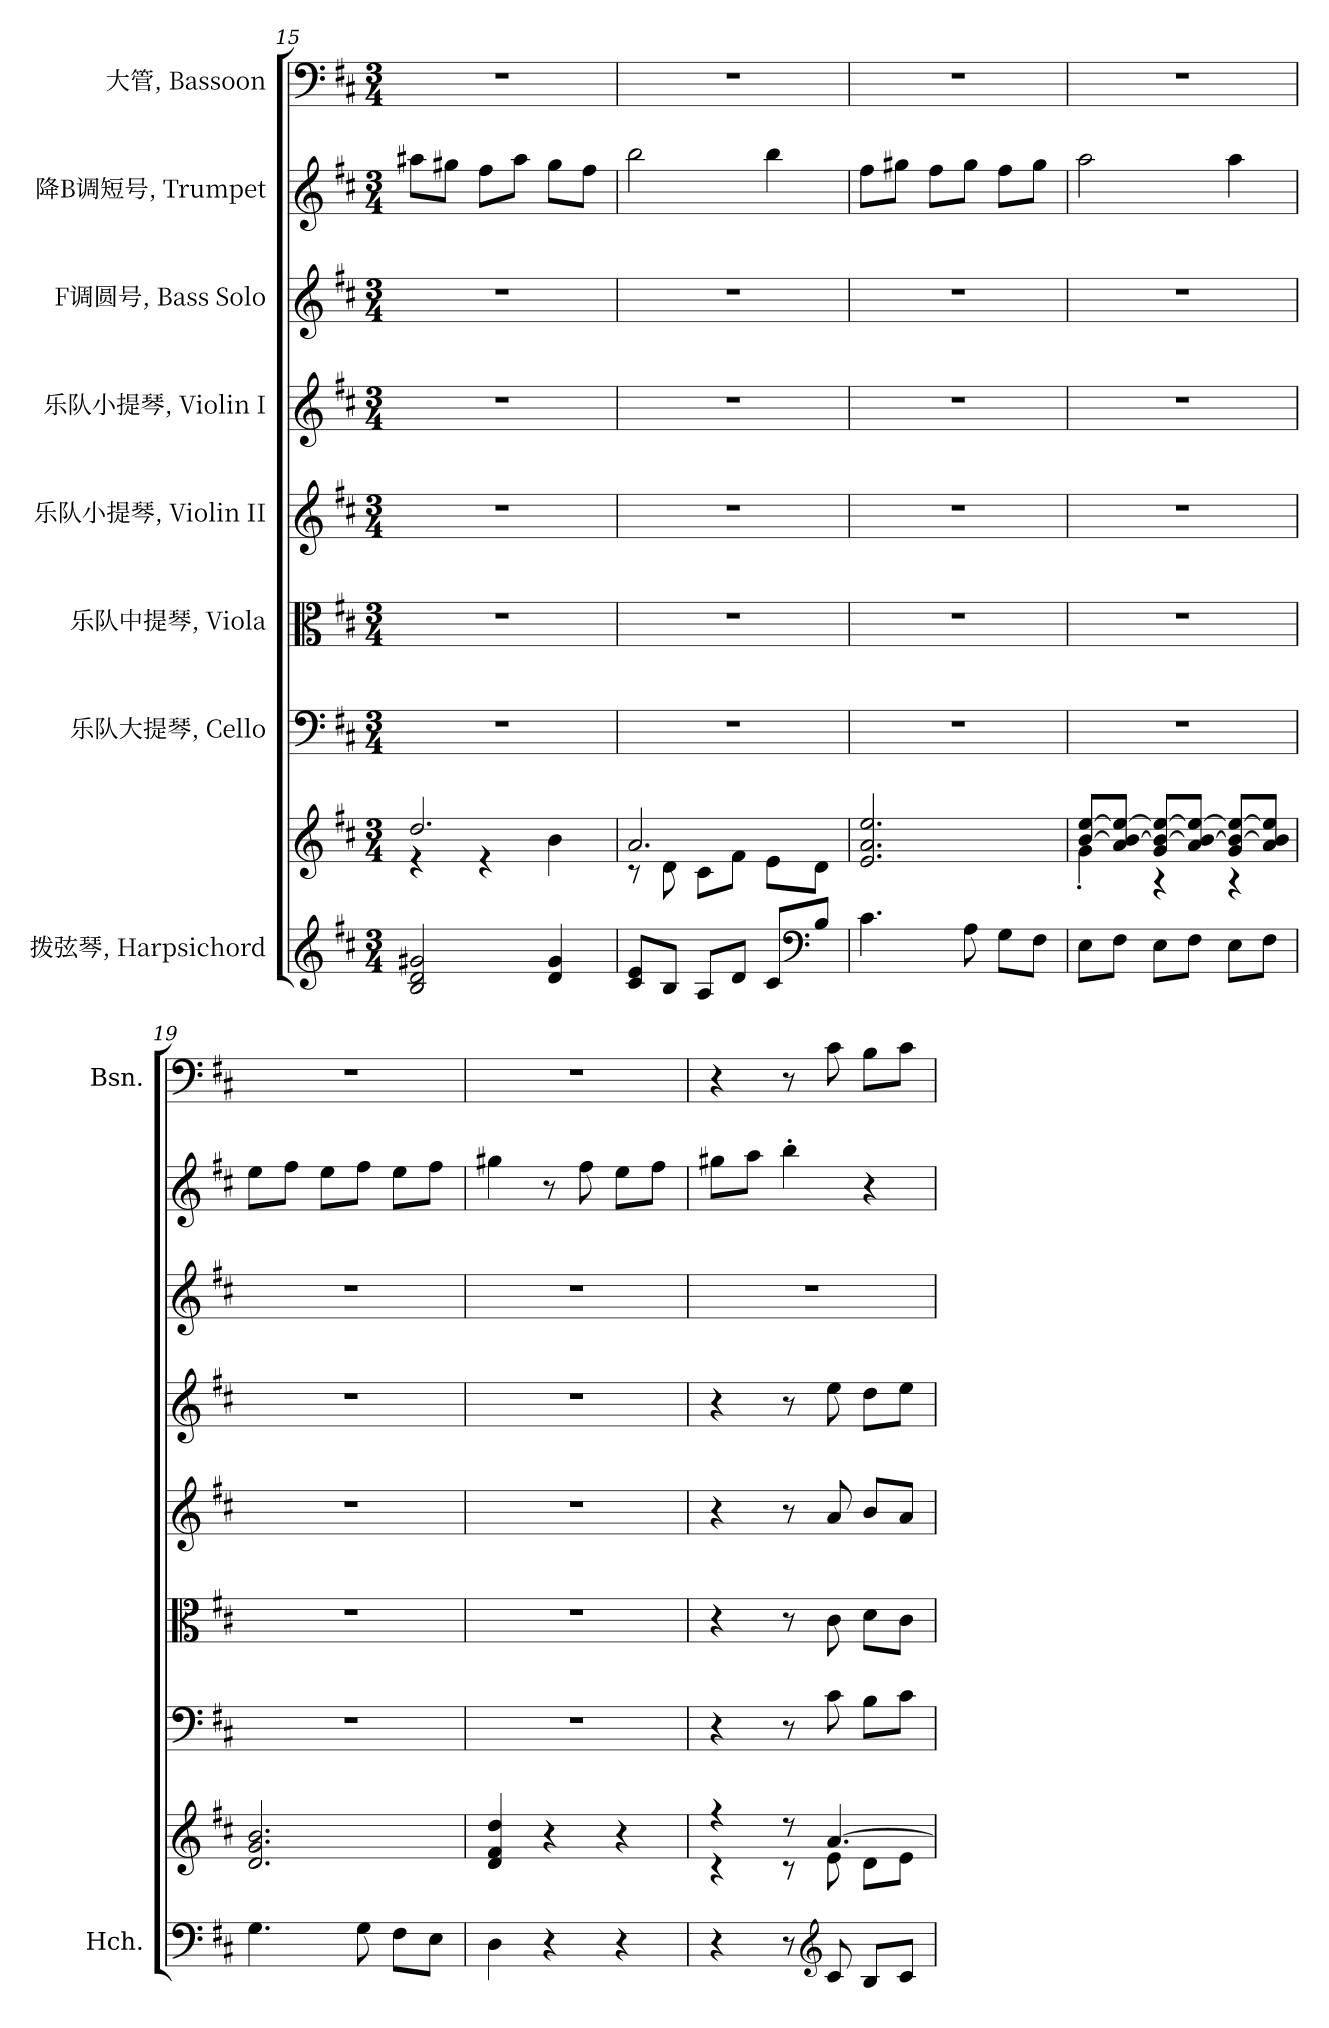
**kern	**kern	**kern	**kern	**kern	**kern	**kern	**kern	**kern
*part8	*part8	*part7	*part6	*part5	*part4	*part3	*part2	*part1
*staff9	*staff8	*staff7	*staff6	*staff5	*staff4	*staff3	*staff2	*staff1
*I"拨弦琴, Harpsichord	*	*I"乐队大提琴, Cello	*I"乐队中提琴, Viola	*I"乐队小提琴, Violin II	*I"乐队小提琴, Violin I	*I"F调圆号, Bass Solo	*I"降B调短号, Trumpet	*I"大管, Bassoon
*I'Hch.	*	*	*	*	*	*	*	*I'Bsn.
*clefG2	*clefG2	*clefF4	*clefC3	*clefG2	*clefG2	*clefG2	*clefG2	*clefF4
*	*	*	*	*	*	*ITrd4c7	*ITrd1c2	*
*k[f#c#]	*k[f#c#]	*k[f#c#]	*k[f#c#]	*k[f#c#]	*k[f#c#]	*k[f#]	*k[]	*k[f#c#]
*M3/4	*M3/4	*M3/4	*M3/4	*M3/4	*M3/4	*M3/4	*M3/4	*M3/4
=15	=15	=15	=15	=15	=15	=15	=15	=15
*	*^	*	*	*	*	*	*	*
2B/ 2d/ 2g#X/	2.dd/	4r	2.r	2.r	2.r	2.r	2.r	8gg#X\L	2.r
.	.	.	.	.	.	.	.	8ff#X\J	.
.	.	4r	.	.	.	.	.	8ee\L	.
.	.	.	.	.	.	.	.	8gg#\J	.
4d/ 4g#/	.	4b\	.	.	.	.	.	8ff#\L	.
.	.	.	.	.	.	.	.	8ee\J	.
=16	=16	=16	=16	=16	=16	=16	=16	=16	=16
8c#/ 8e/L	2.a/	8r	2.r	2.r	2.r	2.r	2.r	2aa\	2.r
8B/J	.	8d\	.	.	.	.	.	.	.
8A/L	.	8c#\L	.	.	.	.	.	.	.
8d/J	.	8f#\J	.	.	.	.	.	.	.
8c#/L	.	8e\L	.	.	.	.	.	4aa\	.
*clefF4	*	*	*	*	*	*	*	*	*
8B/J	.	8d\J	.	.	.	.	.	.	.
*	*v	*v	*	*	*	*	*	*	*
!!LO:PB:g=z
=17	=17	=17	=17	=17	=17	=17	=17	=17
4.c#\	2.e/ 2.a/ 2.ee/	2.r	2.r	2.r	2.r	2.r	8ee\L	2.r
.	.	.	.	.	.	.	8ff#X\J	.
.	.	.	.	.	.	.	8ee\L	.
8A\	.	.	.	.	.	.	8ff#\J	.
8G\L	.	.	.	.	.	.	8ee\L	.
8F#\J	.	.	.	.	.	.	8ff#\J	.
=18	=18	=18	=18	=18	=18	=18	=18	=18
*	*^	*	*	*	*	*	*	*
8E\L	[8b/ [8ee/L	4g'\	2.r	2.r	2.r	2.r	2.r	2gg\	2.r
8F#\J	8a/ 8b/_ 8ee/_J	.	.	.	.	.	.	.	.
8E\L	8g/ 8b/_ 8ee/_L	4r	.	.	.	.	.	.	.
8F#\J	8a/ 8b/_ 8ee/_J	.	.	.	.	.	.	.	.
8E\L	8g/ 8b/_ 8ee/_L	4r	.	.	.	.	.	4gg\	.
8F#\J	8a/ 8b/] 8ee/]J	.	.	.	.	.	.	.	.
*	*v	*v	*	*	*	*	*	*	*
=19	=19	=19	=19	=19	=19	=19	=19	=19
4.G\	2.d/ 2.g/ 2.b/	2.r	2.r	2.r	2.r	2.r	8dd\L	2.r
.	.	.	.	.	.	.	8ee\J	.
.	.	.	.	.	.	.	8dd\L	.
8G\	.	.	.	.	.	.	8ee\J	.
8F#\L	.	.	.	.	.	.	8dd\L	.
8E\J	.	.	.	.	.	.	8ee\J	.
=20	=20	=20	=20	=20	=20	=20	=20	=20
4D\	4d/ 4f#/ 4dd/	2.r	2.r	2.r	2.r	2.r	4ff#X\	2.r
4r	4r	.	.	.	.	.	8r	.
.	.	.	.	.	.	.	8ee\	.
4r	4r	.	.	.	.	.	8dd\L	.
.	.	.	.	.	.	.	8ee\J	.
!!LO:PB:g=z
=21	=21	=21	=21	=21	=21	=21	=21	=21
*	*^	*	*	*	*	*	*	*
4r	4r	4r	4r	4r	4r	4r	2.r	8ff#X\L	4r
.	.	.	.	.	.	.	.	8gg\J	.
8r	8r	8r	8r	8r	8r	8r	.	4aa'\	8r
*clefG2	*	*	*	*	*	*	*	*	*
8c#/	[4.a/	8e\	8c#\	8c#\	8a/	8ee\	.	.	8c#\
8B/L	.	8d\L	8B\L	8d\L	8b/L	8dd\L	.	4r	8B\L
8c#/J	.	8e\J	8c#\J	8c#\J	8a/J	8ee\J	.	.	8c#\J
*	*v	*v	*	*	*	*	*	*	*
=	=	=	=	=	=	=	=	=
*-	*-	*-	*-	*-	*-	*-	*-	*-
